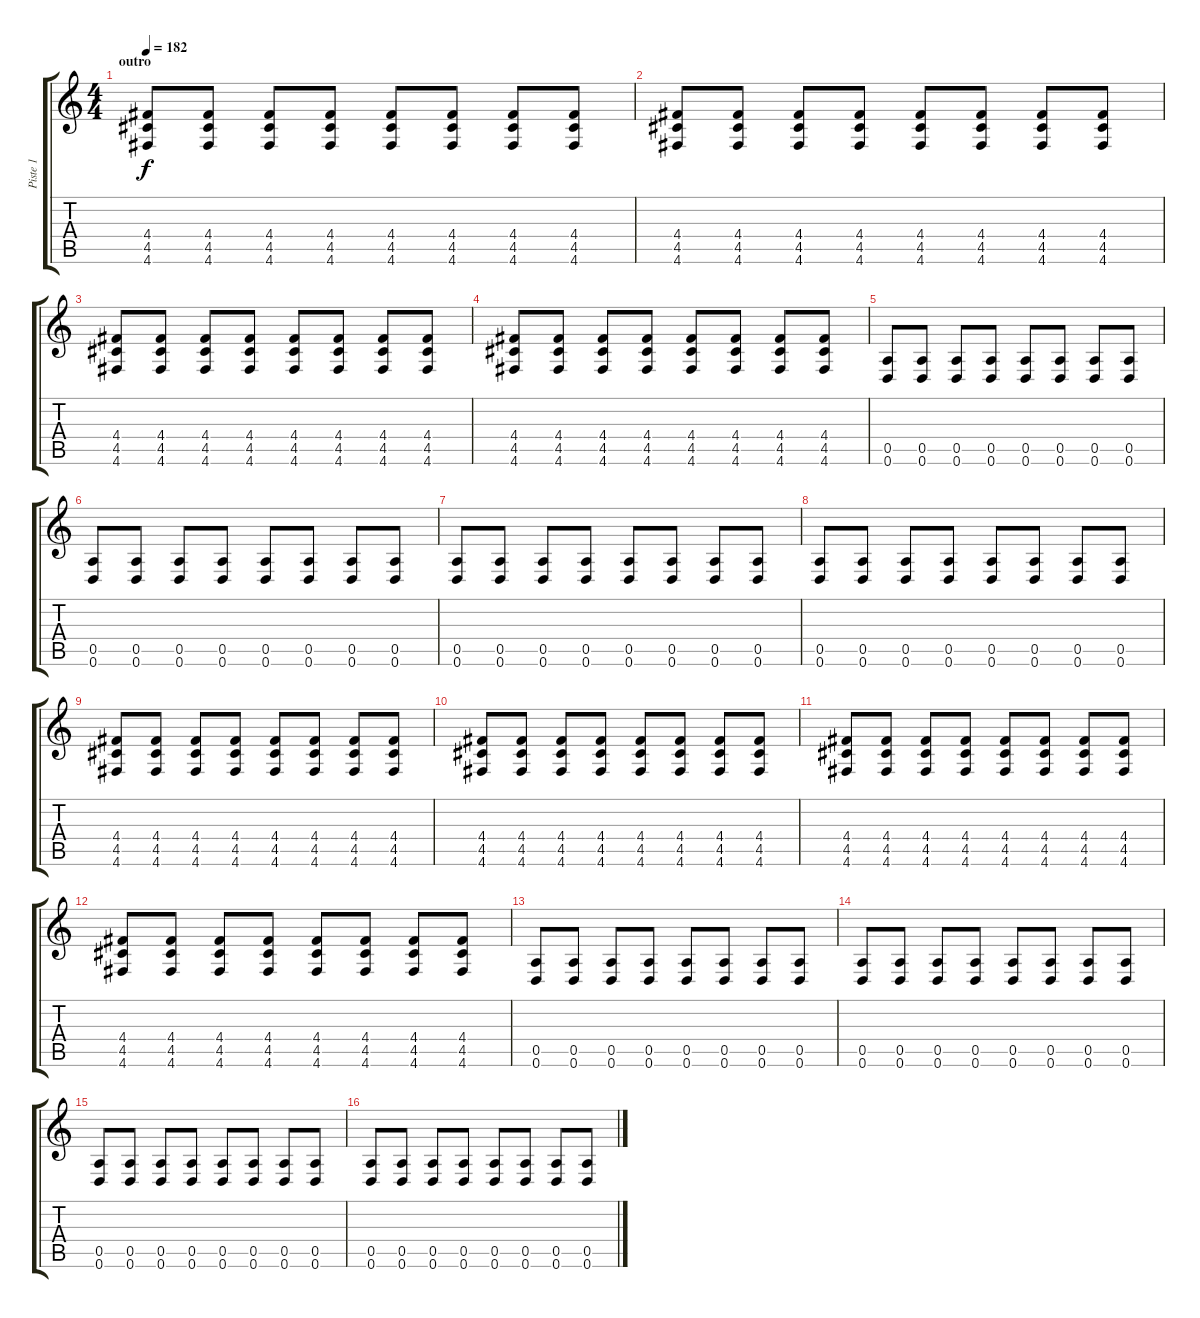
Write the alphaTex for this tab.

\track ("Piste 1" "Piste 1") {instrument distortionguitar}
\staff {score tabs}
\tuning (E4 B3 G3 D3 A2 D2) {hide}
\ts (4 4)
\section ("" "outro")
\tempo 182
\clef g2
\ks c
(4.4 4.5 4.6).8{dy f} (4.4 4.5 4.6).8 (4.4 4.5 4.6).8 (4.4 4.5 4.6).8 (4.4 4.5 4.6).8 (4.4 4.5 4.6).8 (4.4 4.5 4.6).8 (4.4 4.5 4.6).8 |
(4.4 4.5 4.6).8 (4.4 4.5 4.6).8 (4.4 4.5 4.6).8 (4.4 4.5 4.6).8 (4.4 4.5 4.6).8 (4.4 4.5 4.6).8 (4.4 4.5 4.6).8 (4.4 4.5 4.6).8 |
(4.4 4.5 4.6).8 (4.4 4.5 4.6).8 (4.4 4.5 4.6).8 (4.4 4.5 4.6).8 (4.4 4.5 4.6).8 (4.4 4.5 4.6).8 (4.4 4.5 4.6).8 (4.4 4.5 4.6).8 |
(4.4 4.5 4.6).8 (4.4 4.5 4.6).8 (4.4 4.5 4.6).8 (4.4 4.5 4.6).8 (4.4 4.5 4.6).8 (4.4 4.5 4.6).8 (4.4 4.5 4.6).8 (4.4 4.5 4.6).8 |
(0.5 0.6).8 (0.5 0.6).8 (0.5 0.6).8 (0.5 0.6).8 (0.5 0.6).8 (0.5 0.6).8 (0.5 0.6).8 (0.5 0.6).8 |
(0.5 0.6).8 (0.5 0.6).8 (0.5 0.6).8 (0.5 0.6).8 (0.5 0.6).8 (0.5 0.6).8 (0.5 0.6).8 (0.5 0.6).8 |
(0.5 0.6).8 (0.5 0.6).8 (0.5 0.6).8 (0.5 0.6).8 (0.5 0.6).8 (0.5 0.6).8 (0.5 0.6).8 (0.5 0.6).8 |
(0.5 0.6).8 (0.5 0.6).8 (0.5 0.6).8 (0.5 0.6).8 (0.5 0.6).8 (0.5 0.6).8 (0.5 0.6).8 (0.5 0.6).8 |
(4.4 4.5 4.6).8 (4.4 4.5 4.6).8 (4.4 4.5 4.6).8 (4.4 4.5 4.6).8 (4.4 4.5 4.6).8 (4.4 4.5 4.6).8 (4.4 4.5 4.6).8 (4.4 4.5 4.6).8 |
(4.4 4.5 4.6).8 (4.4 4.5 4.6).8 (4.4 4.5 4.6).8 (4.4 4.5 4.6).8 (4.4 4.5 4.6).8 (4.4 4.5 4.6).8 (4.4 4.5 4.6).8 (4.4 4.5 4.6).8 |
(4.4 4.5 4.6).8 (4.4 4.5 4.6).8 (4.4 4.5 4.6).8 (4.4 4.5 4.6).8 (4.4 4.5 4.6).8 (4.4 4.5 4.6).8 (4.4 4.5 4.6).8 (4.4 4.5 4.6).8 |
(4.4 4.5 4.6).8 (4.4 4.5 4.6).8 (4.4 4.5 4.6).8 (4.4 4.5 4.6).8 (4.4 4.5 4.6).8 (4.4 4.5 4.6).8 (4.4 4.5 4.6).8 (4.4 4.5 4.6).8 |
(0.5 0.6).8 (0.5 0.6).8 (0.5 0.6).8 (0.5 0.6).8 (0.5 0.6).8 (0.5 0.6).8 (0.5 0.6).8 (0.5 0.6).8 |
(0.5 0.6).8 (0.5 0.6).8 (0.5 0.6).8 (0.5 0.6).8 (0.5 0.6).8 (0.5 0.6).8 (0.5 0.6).8 (0.5 0.6).8 |
(0.5 0.6).8 (0.5 0.6).8 (0.5 0.6).8 (0.5 0.6).8 (0.5 0.6).8 (0.5 0.6).8 (0.5 0.6).8 (0.5 0.6).8 |
(0.5 0.6).8 (0.5 0.6).8 (0.5 0.6).8 (0.5 0.6).8 (0.5 0.6).8 (0.5 0.6).8 (0.5 0.6).8 (0.5 0.6).8
